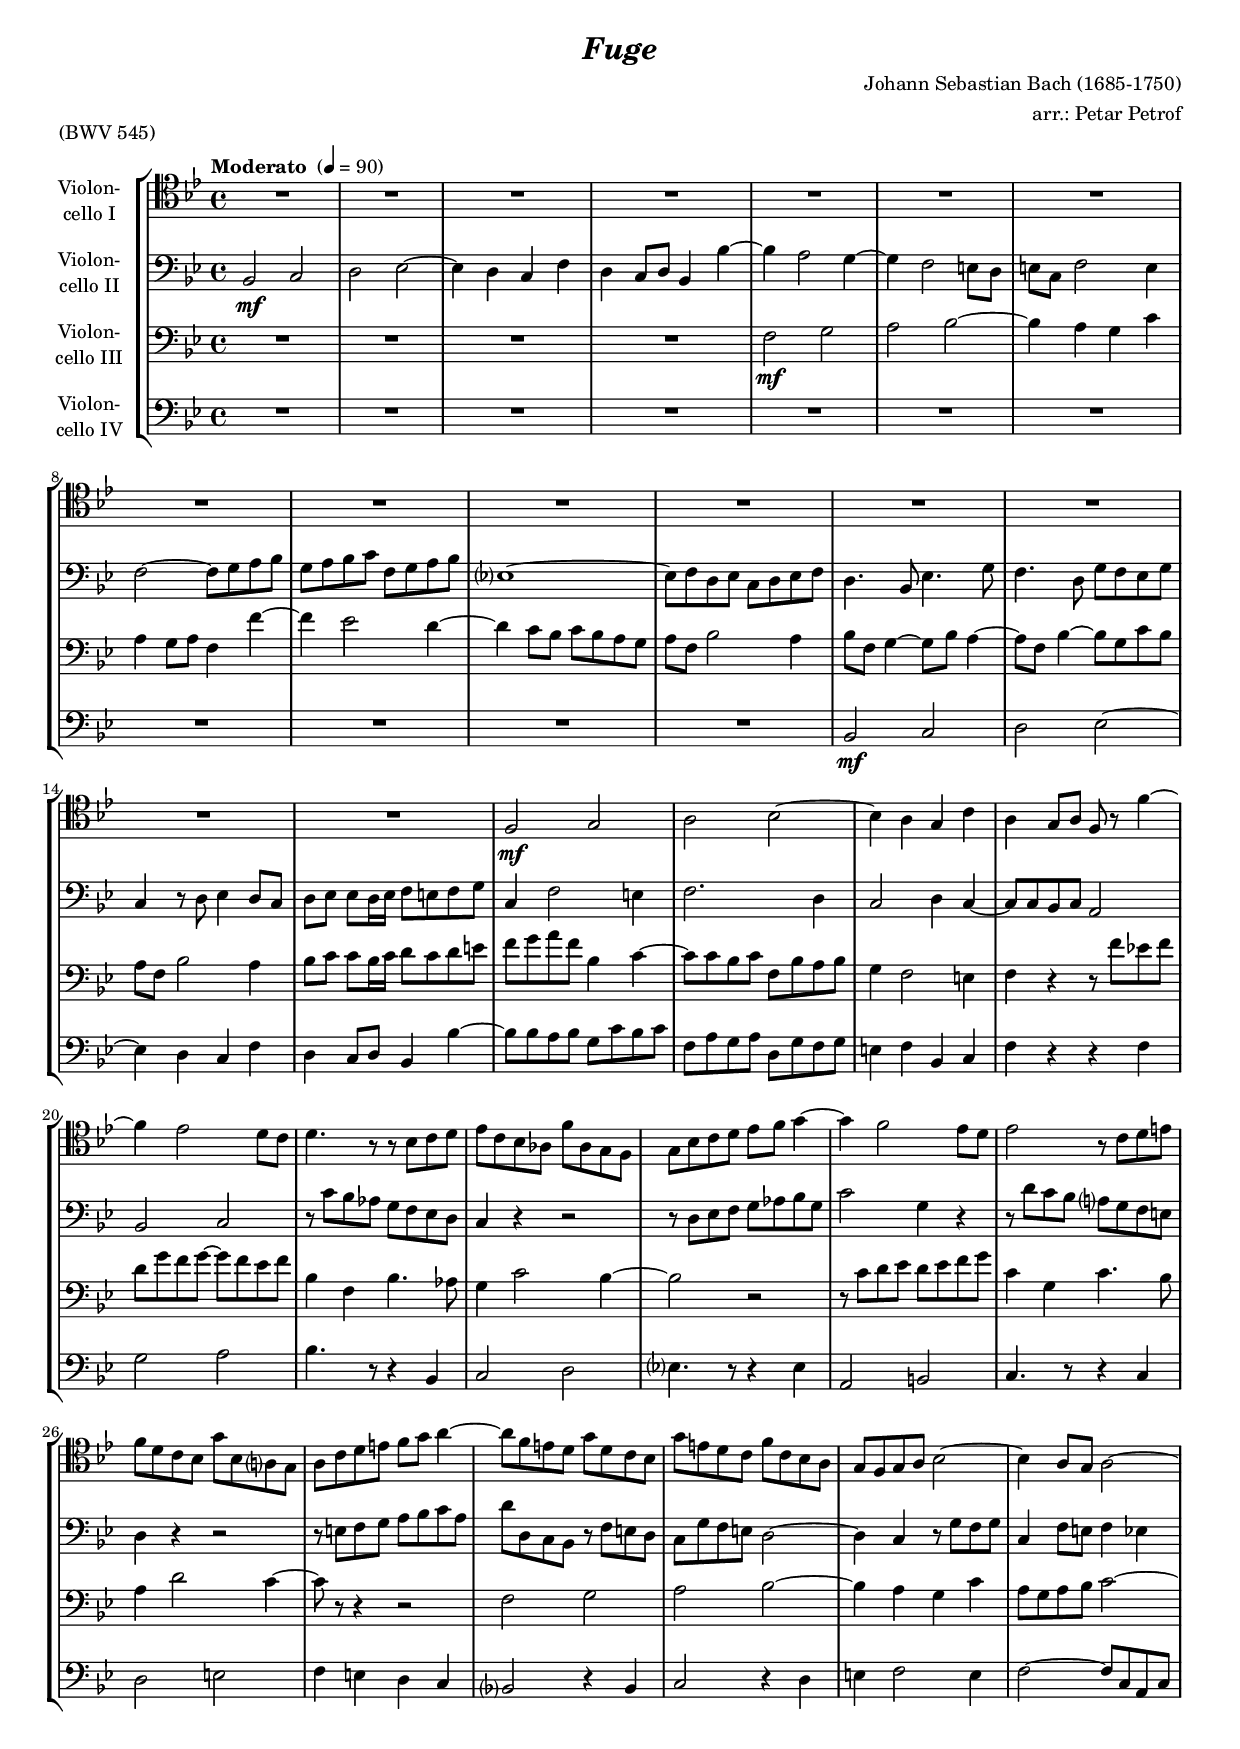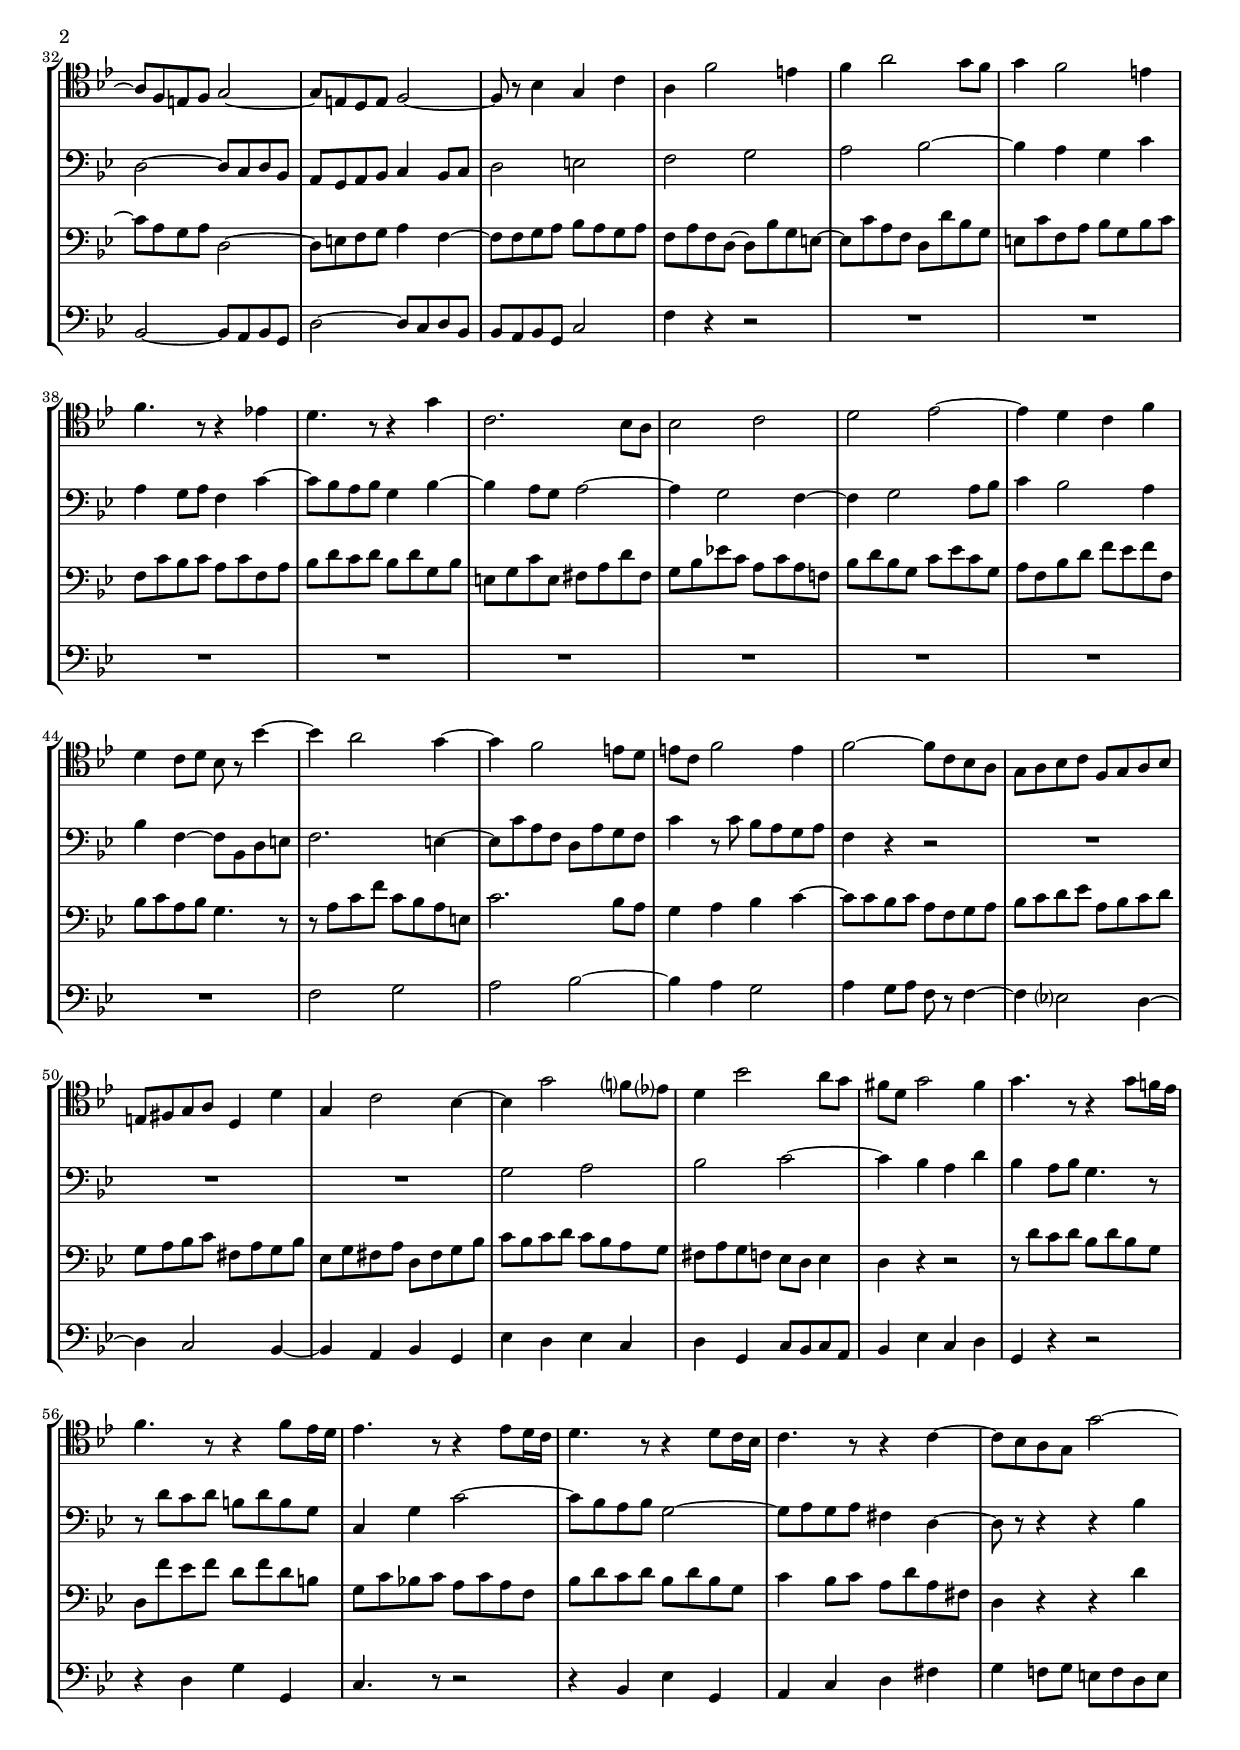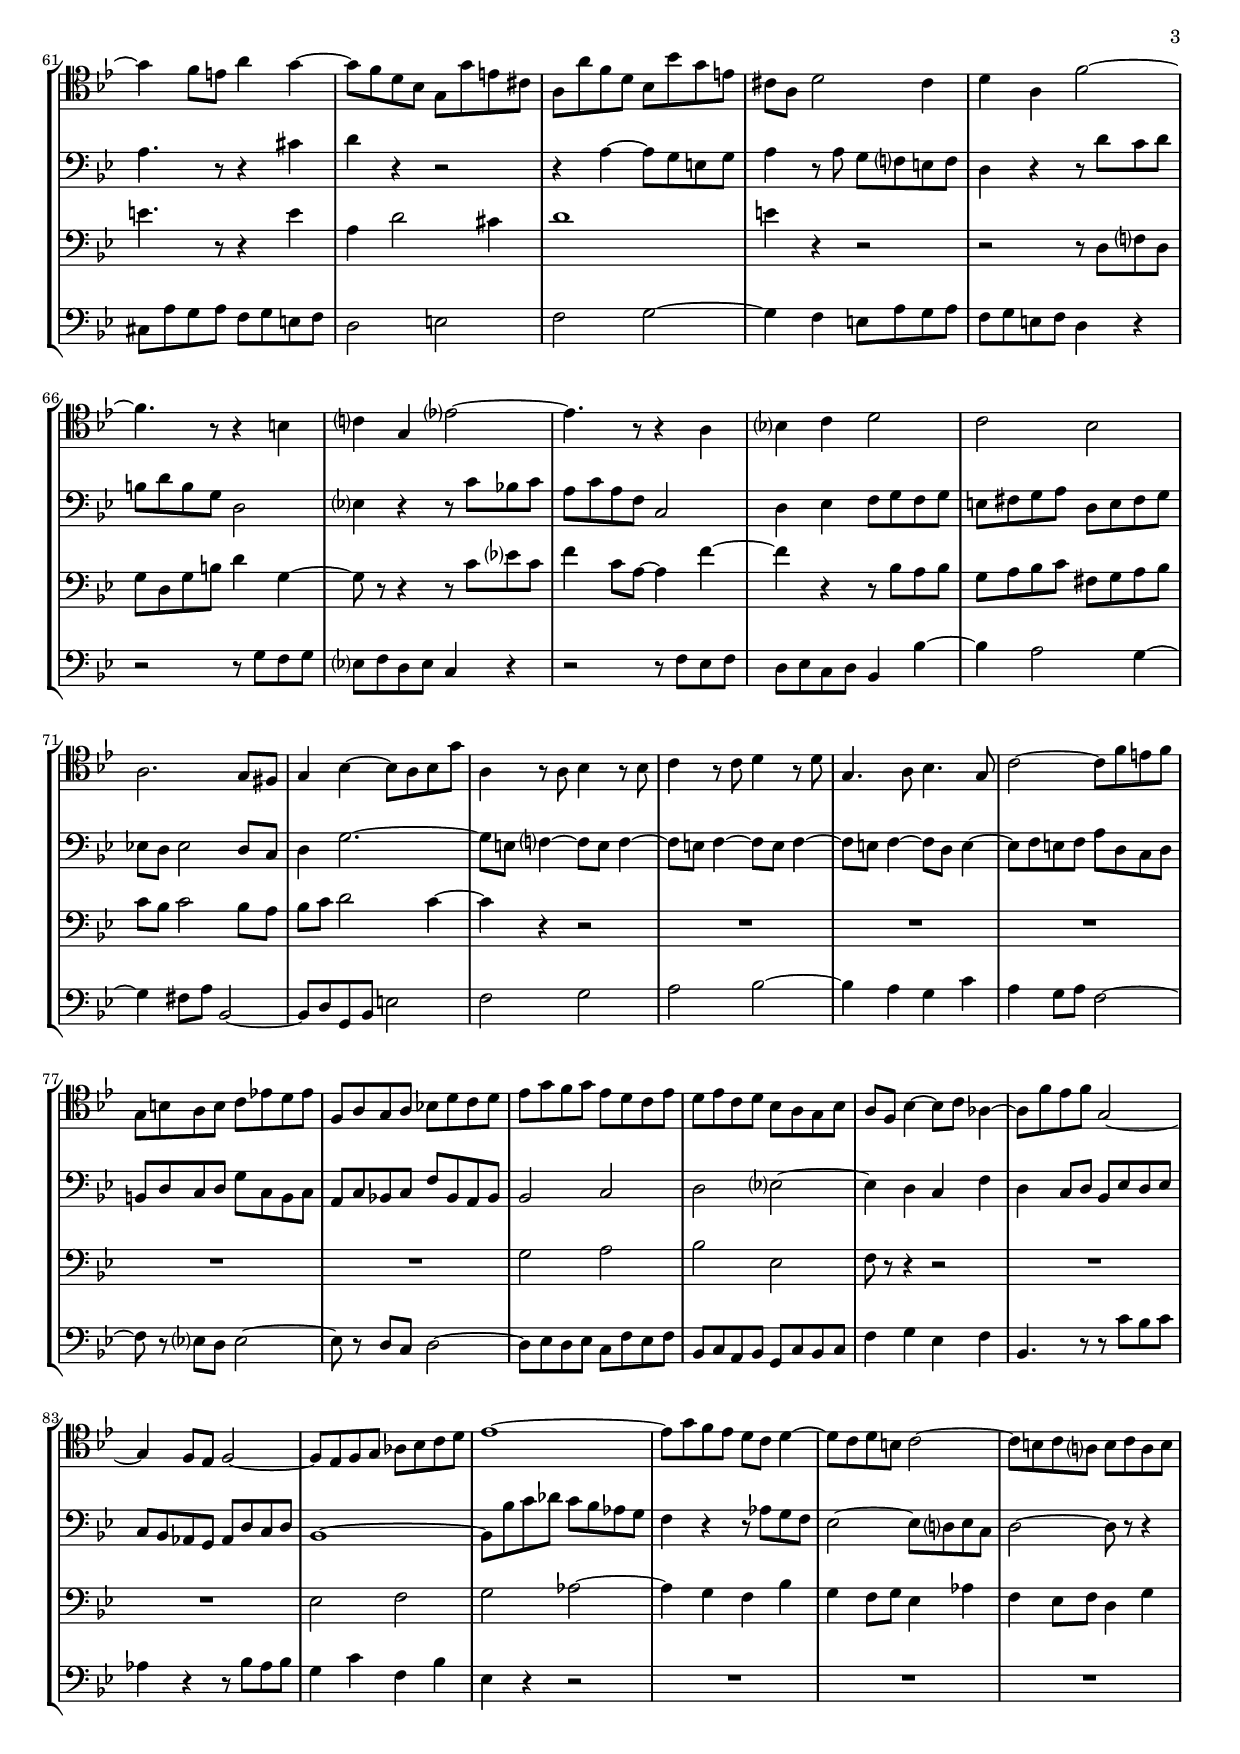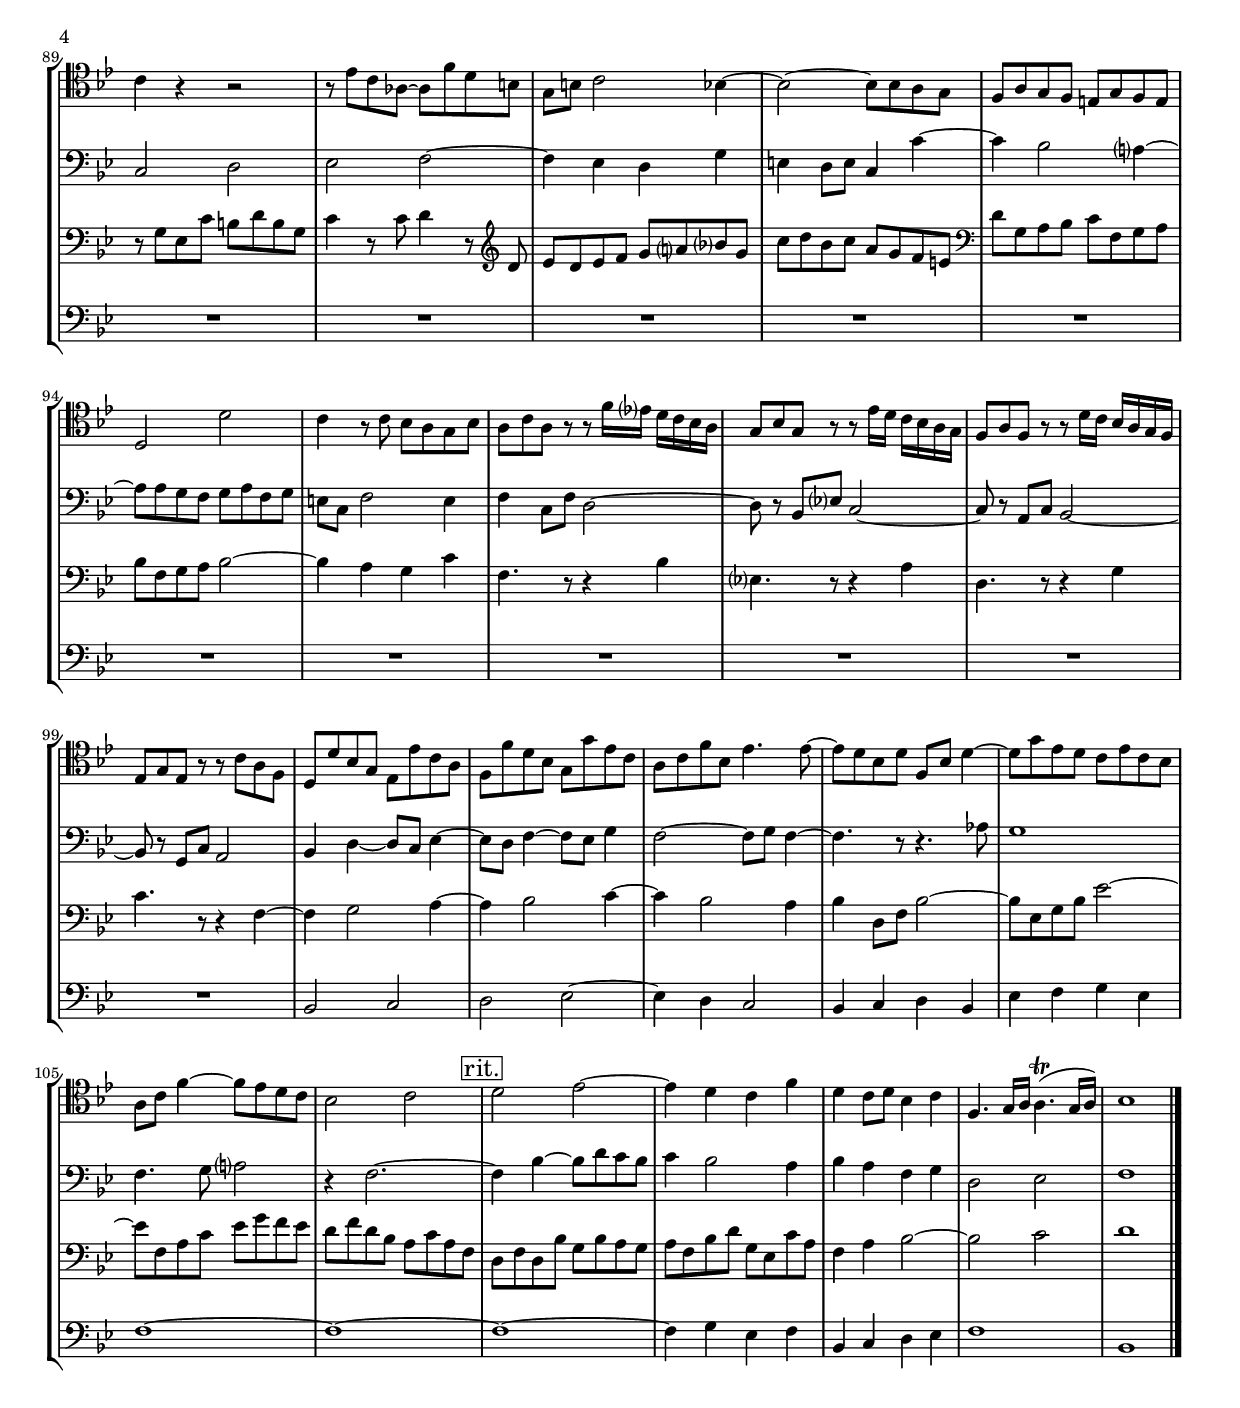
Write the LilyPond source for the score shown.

\version "2.16.2"
\include "deutsch.ly"

#(set-global-staff-size 16.75)

\header {
  title     = \markup \bold \italic "Fuge"
  composer  = "Johann Sebastian Bach (1685-1750)"
  arranger  = "arr.: Petar Petrof"
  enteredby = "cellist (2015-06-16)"
  piece     = "(BWV 545)"
}

voiceconsts = {
  \key b \major
  \time 4/4
  \clef "bass"
  \tempo "Moderato " 4=90
%  \numericTimeSignature
  \compressFullBarRests
  \set tupletSpannerDuration = #(ly:make-moment 1 4)
  % Set default beaming for all staves
%  \set Timing.beamExceptions = #'()
%  \set Timing.baseMoment     = #(ly:make-moment 1 4)
%  \set Timing.beatStructure  = #'(1 1 1 1)
}

%mifl= "oboe"
mist = "string ensemble 1"
%miva = "pizzicato strings"
%miba = "bassoon"
miba = "drawbar organ"
%miba = "harpsichord"

rit = \mark \markup \box "rit."

va = \relative c' {
  \voiceconsts
  \clef "tenor"

  R1*15
  f2\mf g
  a b~
  b4 a g c
  a g8 a f r f'4~

  f es2 d8 c
  d4. r8 r b c d
  es c b as f' as, g f
  g b c d es f g4~
  g f2 es8 d

  es2 r8 c d e
  f d c b g' b, a? g
  a c d e f g a4~
  a8 f e d g d c b

  g' e d c f c b a
  g f g a b2~
  b4 a8 g a2~
  a8 f e f g2~
  g8 e d e f2~

  f8 r b4 g c
  a f'2 e4
  f a2 g8 f
  g4 f2 e4
  f4. r8 r4 es!
  d4. r8 r4 g

  c,2. b8 a
  b2 c
  d es~
  es4 d c f
  d c8 d b r b'4~
  b a2 g4~

  g f2 e8 d
  e c f2 e4
  f2~ f8 c b a
  g a b c f, g a b
  e, fis g a d,4 d'

  g, c2 b4~
  b g'2 f?8 es?
  d4 b'2 a8 g
  fis d g2 fis4
  g4. r8 r4 g8 f!16 es

  f4. r8 r4 f8 es16 d
  es4. r8 r4 es8 d16 c
  d4. r8 r4 d8 c16 b
  c4. r8 r4 c~
  c8 b a g g'2~

  g4 f8 e a4 g~
  g8 f d b g g' e cis
  a a' f d b b' g e
  cis a d2 cis4
  d a f'2~

  f4. r8 r4 h,
  c? g es'?2~
  es4. r8 r4 a,
  b? c d2
  c b
  a2. g8 fis

  g4 b~ b8 a b g'
  a,4 r8 a b4 r8 b
  c4 r8 c d4 r8 d
  g,4. a8 b4. g8
  c2~ c8 f e f

  g, h a h c es! d es
  f, a g a b! d c d
  es g f g es d c es
  d es c d b a g b

  a f b4~ b8 c as4~
  as8 f' es f g,2~
  g4 f8 es f2~
  f8 es f g as b c d
  es1~

  es8 g f es d c d4~
  d8 c d h c2~
  c8 h c a? h c a h
  c4 r r2
  r8 es c as~ as f' d h

  g h c2 b4~
  b2~ b8 b a g
  f a g f e g f e
  d2 d'
  c4 r8 c b a g b

  a c a r r f'16 es? d c b a
  g8 b g r r es'16 d c b a g

  f8 a f r r d'16 c b a g f
  es8 g es r r c' a f

  d d' b g es es' c a
  f f' d b g g' es c
  a c f b, es4. es8~
  es d b d f, b d4~

  d8 g es d c es c b
  a c f4~ f8 es d c
  b2 c \rit
  d es~

  es4 d c f
  d c8 d b4 c
  f,4. g16 a a4.(\trill g16 a)
  b1 \bar "|."
}

vb = \relative c' {
  \voiceconsts

  b2\mf c
  d es~
  es4 d c f
  d c8 d b4 b'~
  b a2 g4~
  g f2 e8 d

  e c f2 e4
  f2~ f8 g a b
  g a b c f, g a b
  es,?1~
  es8 f d es c d es f

  d4. b8 es4. g8
  f4. d8 g f es g
  c,4 r8 d es4 d8 c
  d es es d16 es f8 e f g
  c,4 f2 e4

  f2. d4
  c2 d4 c~
  c8 c b c a2
  b c
  r8 c' b as g f es d
  c4 r r2

  r8 d es f g as b g
  c2 g4 r
  r8 d' c b a? g f e
  d4 r r2
  r8 e f g a b c a

  d d, c b r f' e d
  c g' f e d2~
  d4 c r8 g' f g
  c,4 f8 e f4 es
  d2~ d8 c d b

  a g a b c4 b8 c
  d2 e
  f g
  a b~
  b4 a g c
  a g8 a f4 c'~

  c8 b a b g4 b~
  b a8 g a2~
  a4 g2 f4~
  f g2 a8 b
  c4 b2 a4
  b f~ f8 b, d e

  f2. e4~
  e8 c' a f d a' g f
  c'4 r8 c b a g a
  f4 r r2
  R1*3

  g2 a
  b c~
  c4 b a d
  b a8 b g4. r8
  r d' c d h d h g
  c,4 g' c2~

  c8 b a b g2~
  g8 a g a fis4 d~
  d8 r r4 r b'
  a4. r8 r4 cis
  d r r2
  r4 a~ a8 g e g

  a4 r8 a g f? e f
  d4 r r8 d' c d
  h d h g d2
  es?4 r r8 c' b! c
  a c a f c2

  d4 es f8 g f g
  e fis g a d, e fis g
  es! d es2 d8 c
  d4 g2.~
  g8 e f?4~ f8 e f4~

  f8 e f4~ f8 e f4~
  f8 e f4~ f8 d e4~
  e8 f e f a d, c d
  h d c d g c, h c

  a c b! c f b, a b
  b2 c
  d es?~
  es4 d c f
  d c8 d b es d es

  c b as g as d c d
  b1~
  b8 b' c des c b as g
  f4 r r8 as g f
  es2~ es8 d? es c
  d2~ d8 r r4

  c2 d
  es f~
  f4 es d g
  e d8 e c4 c'~
  c b2 a?4~

  a8 a g f g a f g
  e c f2 e4
  f c8 f d2~
  d8 r b es? c2~
  c8 r a c b2~
  b8 r g c a2

  b4 d~ d8 c es4~
  es8 d f4~ f8 es g4
  f2~ f8 g f4~
  f4. r8 r4. as8
  g1
  f4. g8 a?2

  r4 f2.~ \rit
  f4 b~ b8 d c b
  c4 b2 a4
  b a f g
  d2 es
  f1 \bar "|."
}

vc = \relative c' {
  \voiceconsts

  R1*4
  f2\mf g
  a b~
  b4 a g c
  a g8 a f4 f'~
  f es2 d4~

  d c8 b c b a g
  a f b2 a4
  b8 f g4~ g8 b a4~
  a8 f b4~ b8 g c b
  a f b2 a4

  b8 c c b16 c d8 c d e
  f g a f b,4 c~
  c8 c b c f, b a b
  g4 f2 e4
  f r r8 f' es! f

  d g f g~ g f es f
  b,4 f b4. as8
  g4 c2 b4~
  b2 r
  r8 c d es d es f g

  c,4 g c4. b8
  a4 d2 c4~
  c8 r r4 r2
  f, g
  a b~
  b4 a g c

  a8 g a b c2~
  c8 a g a d,2~
  d8 e f g a4 f~
  f8 f g a b a g a
  f a f d~ d b' g e~

  e c' a f d d' b g
  e c' f, a b g b c
  f, c' b c a c f, a
  b d c d b d g, b

  e, g c e, fis a d fis,
  g b es! c a c a f!
  b d b g c es c g
  a f b d f es f f,

  b c a b g4. r8
  r a c f c b a e
  c'2. b8 a
  g4 a b c~

  c8 c b c a f g a
  b c d es a, b c d
  g, a b c fis, a g b
  es, g fis a d, fis g b

  c b c d c b a g
  fis a g f es d es4
  d r r2
  r8 d' c d b d b g

  d f' es f d f d h
  g c b! c a c a f
  b d c d b d b g
  c4 b8 c a d a fis

  d4 r r d'
  e4. r8 r4 e
  a, d2 cis4
  d1
  e4 r r2
  r r8 d, f? d

  g d g h d4 g,~
  g8 r r4 r8 c es? c
  f4 c8 a~ a4 f'~
  f r r8 b, a b
  g a b c fis, g a b

  c b c2 b8 a
  b c d2 c4~
  c r r2
  R1*5
  g2 a
  b es,
  f8 r r4 r2

  R1*2
  es2 f
  g as~
  as4 g f b
  g f8 g es4 as

  f es8 f d4 g
  r8 g es c' h d h g
  c4 r8 c d4 r8 \clef "treble" d
  es d es f g a? b? g

  c d b c a g f e \clef "bass"
  d g, a b c f, g a
  b f g a b2~
  b4 a g c
  f,4. r8 r4 b

  es,?4. r8 r4 a
  d,4. r8 r4 g
  c4. r8 r4 f,~
  f g2 a4~
  a b2 c4~
  c b2 a4

  b d,8 f b2~
  b8 es, g b es2~
  es8 f, a c es g f es
  d f d b a c a f \rit

  d f d b' g b a g
  a f b d g, es c' a
  f4 a b2~
  b c
  d1 \bar "|."
}

vd = \relative c' {
  \voiceconsts

  R1*11
  b2\mf c
  d es~
  es4 d c f
  d c8 d b4 b'~

  b8 b a b g c b c
  f, a g a d, g f g
  e4 f b, c
  f r r f
  g2 a

  b4. r8 r4 b,
  c2 d
  es?4. r8 r4 es
  a,2 h
  c4. r8 r4 c
  d2 e

  f4 e d c
  b?2 r4 b
  c2 r4 d
  e f2 e4
  f2~ f8 c a c

  b2~ b8 a b g
  d'2~ d8 c d b
  b a b g c2
  f4 r r2
  R1*9

  f2 g
  a b~
  b4 a g2
  a4 g8 a f r f4~
  f es?2 d4~
  d c2 b4~

  b a b g
  es' d es c
  d g, c8 b c a
  b4 es c d
  g, r r2

  r4 d' g g,
  c4. r8 r2
  r4 b es g,
  a c d fis
  g f!8 g e f d e

  cis a' g a f g e f
  d2 e
  f g~
  g4 f e8 a g a
  f g e f d4 r

  r2 r8 g f g
  es? f d es c4 r
  r2 r8 f es f
  d es c d b4 b'~
  b a2 g4~

  g fis8 a b,2~
  b8 d g, b e2
  f g
  a b~
  b4 a g c

  a g8 a f2~
  f8 r es? d es2~
  es8 r d c d2~
  d8 es d es c f es f
  b, c a b g c b c

  f4 g es f
  b,4. r8 r c' b c
  as4 r r8 b as b
  g4 c f, b
  es, r r2

  R1*14
  b2 c
  d es~
  es4 d c2
  b4 c d b
  es f g es

  f1~
  f~ \rit
  f~
  f4 g es f
  b, c d es
  f1
  b, \bar "|."
}


music = \new StaffGroup <<
      \new Staff {
        \set Staff.midiInstrument = \mist
        \set Staff.instrumentName = \markup \center-column { "Violon-" "cello I" }
        \transpose b b, { \va }
      }

      \new Staff {
        \set Staff.midiInstrument = \mist
        \set Staff.instrumentName = \markup \center-column { "Violon-" "cello II" }
        \transpose b b, { \vb }
      }

      \new Staff {
        \set Staff.midiInstrument = \mist
        \set Staff.instrumentName = \markup \center-column { "Violon-" "cello III" }
        \transpose b b, { \vc }
      }

      \new Staff {
        \set Staff.midiInstrument = \miba
        \set Staff.instrumentName = \markup \center-column { "Violon-" "cello IV" }
        \transpose b b, { \vd }
      }
>>

\book {
  \score {
   \music
    \layout {}
  }

  \score {
    \unfoldRepeats \music

    \midi {
      \context {
        \Score
      }
    }
  }
}
